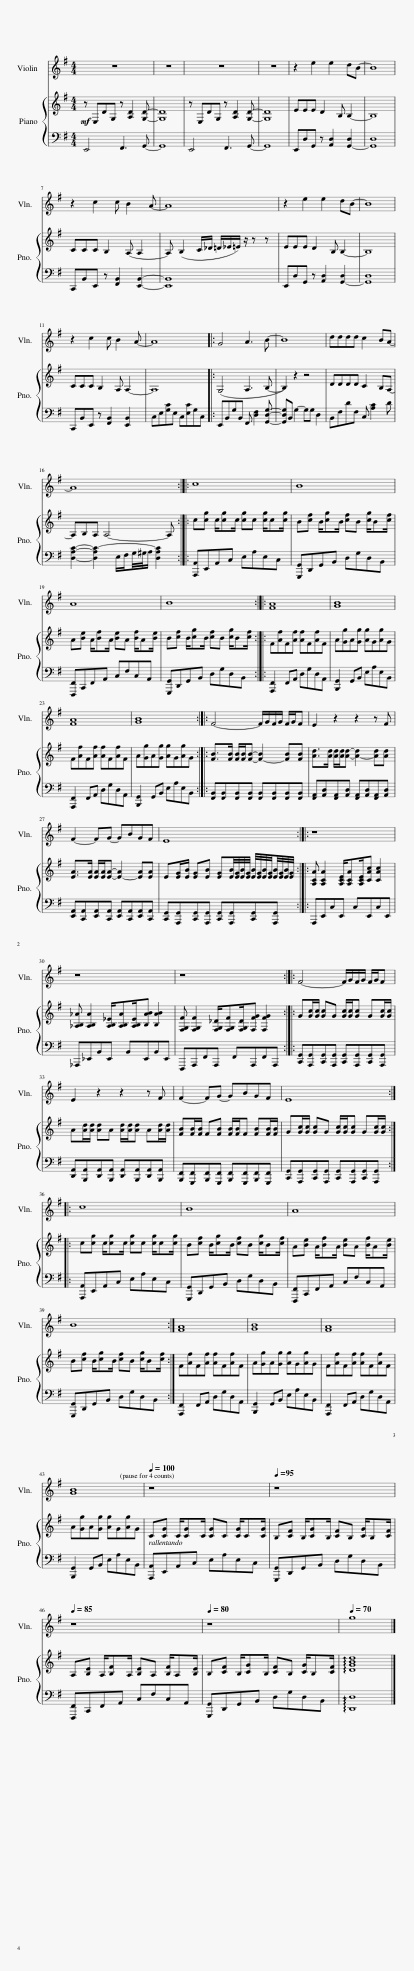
X:1
%%score 1 { 2 | 3 }
L:1/8
M:4/4
I:linebreak $
K:G
V:1 treble
V:2 treble
V:3 bass
V:1
 z8 | z8 | z8 | z8 | z2 e2 e2 dB- | %5
 B8 |$ z2 c2 c B2 A- | A8 | z2 e2 e2 dB- | B8 |$ %10
 z2 c2 c B2 A- | A8 |: G4 A3 B- | B8 | dddd c2 BA- |$ %15
 A8 :: c8 | B8 |$ A8 | B8 :: %20
 [FA]8 | [GB]8 |$ [FA]8 | [GB]8 :: F4- F/G/F/G/ F/G/F | %25
 E2 z2 z2 z F |$ F2- FG- GBGF | E8 :: z8 |$ z8 | %30
 z8 :: F4- F/G/F/G/ F/G/F |$ E2 z2 z2 z F | F2- FG- GBGF | E8 ::$ %35
 c8 | B8 | A8 |$ B8 :| [FA]8 | %40
 [GB]8 | [FA]8 |$ [GB]8 |[Q:1/4=100] z8 |[Q:1/4=95] z8 |$ %45
[Q:1/4=85] z8 |[Q:1/4=80] z8 |[Q:1/4=70] g8 |] %48
V:2
!mf! z E,DG, z [A,D]2 [G,D]- | [G,D]8 | z E,DG, z [A,D]2 [G,D]- | [G,D]8 | EEE D2 B, B,2- | %5
 B,8 |$ CCC B,2 A,- A,2 | A, (B,2 C/_D/ =D/_E/=E/) z/ z z | EEE D2 B, B,2- | B,8 |$ %10
 CCC B,2 A, A,2- | A,8 |: (G,4 A,3 B,- | B,2) z2 z4 | DDDD C2 B,A,- |$ %15
 A,B,A, A,4- A, :: c[cg] c/[cg]c/ [cg]c [cg]/c[cg]/ | B[cf] B/[cg]B/ [cf]B [cg]/B[cf]/ |$ A[Be] A/[Bf]A/ [Be]A [Bf]/A[Be]/ | B[cf] B/[cg]B/ [cf]B [cg]/B[cf]/ :: %20
 F[Af]F[Af] [Af]F[Af]F | A[Gg]A[Gg] [Ag]G[Ag]G |$ F[Af]F[Af] [Af]F[Af]F | A[Gg]A[Gg] [Ag]G[Ag]G :: [FB]>[FB] [FB]/[FB]/[FB]- [F-B]2 [FB][FB] | %25
 [Ad]>[Ad] [Ad]/[Ad]/[Ad]- [A-d]2 [Ad][Ad] |$ [EA]>[EA] [EA]/[EA]/[EA]- [E-A]2 [EA][EA] | E[EG]/[EB]/ [EG][EB] [EG][EB]/4[EG]/4[EB]/4[EG]/4 [EB]/4[EG]/4[EB]/4[EG]/4[EB]/4[EG]/4[EB]/4[EG]/4 :: [A,CA] [A,CA]2 [A,CE]/[A,CA][A,CE]/[CAc] [CAc]2 |$ [_A,B,_A] [A,B,A]2 [A,B,_E]/[A,B,A][A,B,E]/[B,AB] [B,AB]2 | %30
 [F,G,F] [F,G,F]2 [F,G,_D]/[F,G,F][F,G,D]/[F,FG] [F,FG]2 :: G[Gc]/[Gc]/ [Gc]G [Gc]/[Gc]/[Gc] G[Gc]/[Gc]/ |$ A[Ad]/[Ad]/ [Ad]A [Ad]/[Ad]/[Ad] A[Ad]/[Ad]/ | [FB][FB]/[FB]/ F[FB] [FB]/[FB]/F [FB][FB]/[FB]/ | G[Gc]/[Gc]/ [Gc]G [Gc]/[Gc]/[Gc] G[Gc]/[Gc]/ ::$ %35
 c[cg] c/[cg]c/ [cg]c [cg]/c[cg]/ | B[cf] B/[cg]B/ [cf]B [cg]/B[cf]/ | A[Be] A/[Bf]A/ [Be]A [Bf]/A[Be]/ |$ B[cf] B/[cg]B/ [cf]B [cg]/B[cf]/ :| F[Af]F[Af] [Af]F[Af]F | %40
 A[Gg]A[Gg] [Ag]G[Ag]G | F[Af]F[Af] [Af]F[Af]F |$ A[Gg]A[Gg] [Ag]G[Ag]G | C[CG] C/[CG]C/ [CG]C [CG]/C[CG]/ | B,[CF] B,/[CG]B,/ [CF]B, [CG]/B,[CF]/ |$ %45
 A,[B,E] A,/[B,F]A,/ [B,E]A, [B,F]/A,[B,E]/ | B,[CF] B,/[CG]B,/ [CF]B, [CG]/B,[CF]/ | !arpeggio![DGBd]8 |] %48
V:3
 E,,4 F,,3 G,,- | G,,8 | E,,4 F,,3 G,,- | G,,8 | E,,D,G,, z [A,,D,]2 [G,,-D,]2 | %5
 [G,,D,]8 |$ C,,B,,E,, z [F,,B,,]2 [E,,B,,]2- | [E,,B,,]8 | E,,D,G,, z [A,,D,]2 [G,,-D,]2 | [G,,D,]8 |$ %10
 C,,B,,E,, z [F,,B,,]2 [E,,B,,]2 | C,E,[G,C]E, C,[E,C]G,C, |: E,,B,,G,B,, F,, [D,F,]2 [G,,D,G,]- | [G,,D,G,]B,, G,2- G,G, D,2 | B,,F,DF, C, [A,C]2 D |$ %15
 [D,A,C]2- [D,A,C-]2 E,/F,/G,/4^G,/4A,/ [D,A,C]2 :: [A,,,A,,]E,,A,,C, E,A,E,C, | [G,,,G,,]D,,G,,B,, D,G,D,B,, |$ [F,,,F,,]C,,F,,A,, C,F,C,A,, | [G,,,G,,]D,,G,,B,, D,G,D,B,, :: %20
 [A,,,F,,]2 F,,A,, D,G,D,A,, | [B,,,G,,]2 G,,B,, E,A,E,B,, |$ [A,,,F,,]2 F,,A,, D,G,D,A,, | [B,,,G,,]2 G,,B,, E,A,E,B,, :: [F,,B,,][F,,B,,][F,,B,,][F,,B,,] [F,,B,,][F,,B,,][F,,B,,][F,,B,,] | %25
 [F,,A,,][A,,D,][F,,A,,][A,,D,] [F,,A,,][A,,D,][F,,A,,][A,,D,] |$ [E,,A,,][C,,A,,][E,,A,,][C,,A,,] [E,,A,,][C,,A,,][E,,A,,][C,,A,,] | [C,,G,,][A,,,G,,][C,,G,,][A,,,G,,] [C,,G,,][A,,,G,,][C,,G,,][A,,,G,,] :: A,,,E,,C,E,, C,E,,C,E,, |$ _A,,,_E,,B,,E,, B,,E,,B,,E,, | %30
 F,,,A,,,F,,A,,, F,,A,,,F,,A,,, :: [C,,G,,][A,,,G,,][C,,G,,][A,,,G,,] [C,,G,,][A,,,G,,][C,,G,,][A,,,G,,] |$ [D,,A,,][B,,,A,,][D,,A,,][B,,,A,,] [D,,A,,][B,,,A,,][D,,A,,][B,,,A,,] | [B,,,F,,][G,,,F,,][B,,,F,,][G,,,F,,] [B,,,F,,][G,,,F,,][B,,,F,,][G,,,F,,] | [C,,G,,][A,,,G,,][C,,G,,][A,,,G,,] [C,,G,,][A,,,G,,][C,,G,,][A,,,G,,] ::$ %35
 [A,,,A,,]E,,A,,C, E,A,E,C, | [G,,,G,,]D,,G,,B,, D,G,D,B,, | [F,,,F,,]C,,F,,A,, C,F,C,A,, |$ [G,,,G,,]D,,G,,B,, D,G,D,B,, :| [A,,,F,,]2 F,,A,, D,G,D,A,, | %40
 [B,,,G,,]2 G,,B,, E,A,E,B,, | [A,,,F,,]2 F,,A,, D,G,D,A,, |$ [B,,,G,,]2 G,,B,, E,A,E,B,, | [A,,,A,,]E,,A,,C, E,A,E,C, | [G,,,G,,]D,,G,,B,, D,G,D,B,, |$ %45
 [F,,,F,,]C,,F,,A,, C,F,C,A,, | [G,,,G,,]D,,G,,B,, D,G,D,B,, | !arpeggio![D,,D,]8 |] %48
